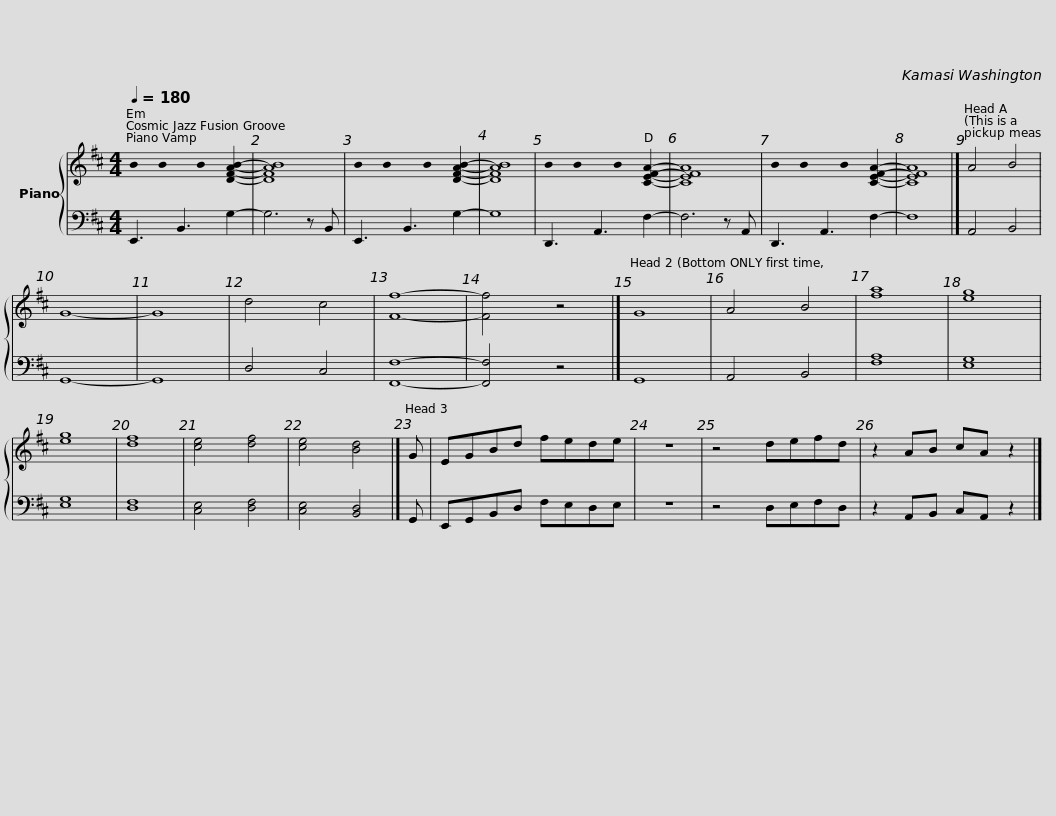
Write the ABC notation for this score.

X:1
%%score { 1 | 2 }
L:1/8
Q:1/4=180
M:4/4
I:linebreak $
K:D
U:s=!stemless!
V:1 treble
V:2 bass
V:1
 sB2 sB2 sB2 [DFAB]2- | [DFAB]8 | sB2 sB2 sB2 [DFAB]2- | [DFAB]8 | sB2 sB2 sB2 [CEFA]2- | %5
 [CEFA]8 | sB2 sB2 sB2 [CEFA]2- | [CEFA]8 |]$ A4 B4 | G8- | %10
 G8 | d4 c4 | [Ff]8- | [Ff]4 z4 |] G8 | %15
 A4 B4 | [fa]8 |$ [eg]8 | [eg]8 | [df]8 | %20
 [ce]4 [df]4 | [ce]4 [Bd]4 |]$ G | EGBd fede | z8 | %25
 z4 defd | z2 AB cA z2 |] %27
V:2
 E,,3 B,,3 G,2- | G,6 z B,, | E,,3 B,,3 G,2- | G,8 | D,,3 A,,3 F,2- | %5
 F,6 z A,, | D,,3 A,,3 F,2- | F,8 |]$ A,,4 B,,4 | G,,8- | %10
 G,,8 | D,4 C,4 | [F,,F,]8- | [F,,F,]4 z4 |] G,,8 | %15
 A,,4 B,,4 | [F,A,]8 |$ [E,G,]8 | [E,G,]8 | [D,F,]8 | %20
 [C,E,]4 [D,F,]4 | [C,E,]4 [B,,D,]4 |]$ G,, | E,,G,,B,,D, F,E,D,E, | z8 | %25
 z4 D,E,F,D, | z2 A,,B,, C,A,, z2 |] %27
